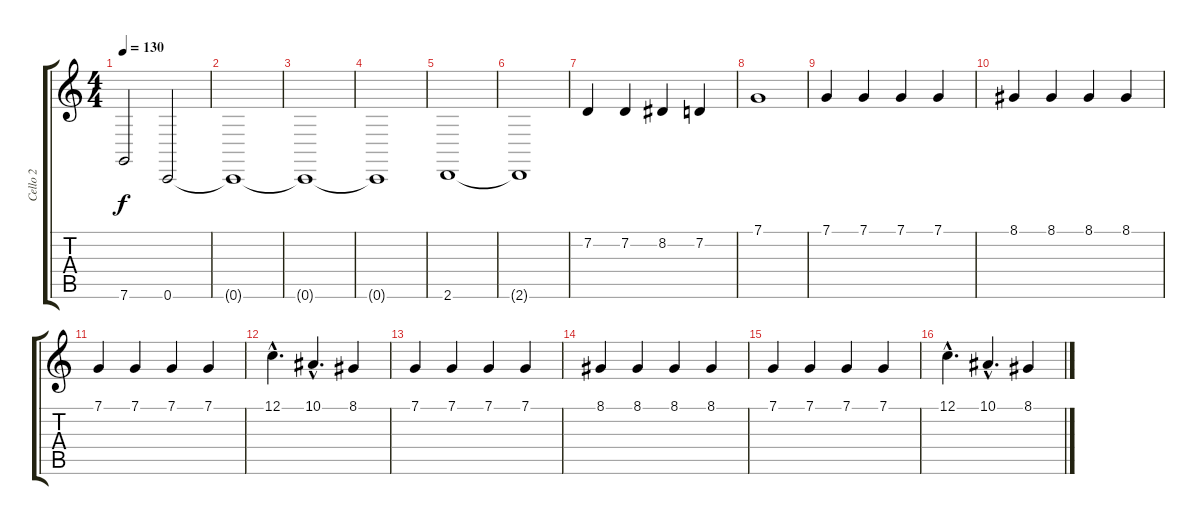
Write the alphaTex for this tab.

\track ("Cello 2" "Cello 2") {instrument cello}
\staff {score tabs}
\tuning (C4 G3 Eb3 Bb2 F2 C2) {hide}
\ts (4 4)
\tempo 130
\clef g2
\ks c
7.6{t}.2{dy f} 0.6.2{volume 8} |
0.6{t}.1 |
0.6{t}.1 |
0.6{t}.1 |
2.6.1 |
2.6{t}.1 |
7.2.4{volume 16} 7.2.4 8.2.4 7.2.4 |
7.1.1 |
7.1.4 7.1.4 7.1.4 7.1.4 |
8.1.4 8.1.4 8.1.4 8.1.4 |
7.1.4 7.1.4 7.1.4 7.1.4 |
12.1{hac}.4{d} 10.1{hac}.4{d} 8.1.4 |
7.1.4 7.1.4 7.1.4 7.1.4 |
8.1.4 8.1.4 8.1.4 8.1.4 |
7.1.4 7.1.4 7.1.4 7.1.4 |
12.1{hac}.4{d} 10.1{hac}.4{d} 8.1.4
